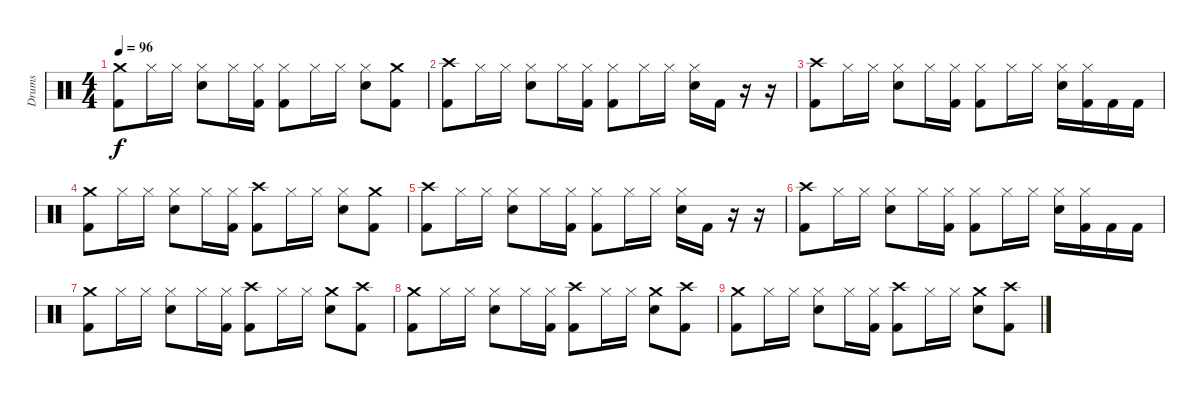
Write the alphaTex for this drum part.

\track ("Drums" "Drums") {instrument percussion}
\staff {score}
\articulation defaults
\ts (4 4)
\tempo 96
\clef neutral
\ks c
("Crash medium (hit)" "Kick (hit) 2").8{dy f} "Hi-Hat (closed)".16 "Hi-Hat (closed)".16 ("Hi-Hat (closed)" "Electric Snare (hit)").8 "Hi-Hat (closed)".16 ("Hi-Hat (closed)" "Kick (hit) 2").16 ("Hi-Hat (closed)" "Kick (hit) 2").8 "Hi-Hat (closed)".16 "Hi-Hat (closed)".16 ("Hi-Hat (closed)" "Electric Snare (hit)").8 ("Crash medium (hit)" "Kick (hit) 2").8 |
("Crash high (hit)" "Kick (hit) 2").8 "Hi-Hat (closed)".16 "Hi-Hat (closed)".16 ("Hi-Hat (closed)" "Electric Snare (hit)").8 "Hi-Hat (closed)".16 ("Hi-Hat (closed)" "Kick (hit) 2").16 ("Hi-Hat (closed)" "Kick (hit) 2").8 "Hi-Hat (closed)".16 "Hi-Hat (closed)".16 ("Hi-Hat (closed)" "Electric Snare (hit)").16 "Kick (hit) 2".16 r.16 r.16 |
("Crash high (hit)" "Kick (hit) 2").8 "Hi-Hat (closed)".16 "Hi-Hat (closed)".16 ("Hi-Hat (closed)" "Electric Snare (hit)").8 "Hi-Hat (closed)".16 ("Hi-Hat (closed)" "Kick (hit) 2").16 ("Hi-Hat (closed)" "Kick (hit) 2").8 "Hi-Hat (closed)".16 "Hi-Hat (closed)".16 ("Hi-Hat (closed)" "Electric Snare (hit)").16 ("Hi-Hat (closed)" "Kick (hit) 2").16 "Kick (hit) 2".16 "Kick (hit) 2".16 |
("Crash medium (hit)" "Kick (hit) 2").8 "Hi-Hat (closed)".16 "Hi-Hat (closed)".16 ("Hi-Hat (closed)" "Electric Snare (hit)").8 "Hi-Hat (closed)".16 ("Hi-Hat (closed)" "Kick (hit) 2").16 ("Crash high (hit)" "Kick (hit) 2").8 "Hi-Hat (closed)".16 "Hi-Hat (closed)".16 ("Hi-Hat (closed)" "Electric Snare (hit)").8 ("Crash medium (hit)" "Kick (hit) 2").8 |
("Crash high (hit)" "Kick (hit) 2").8 "Hi-Hat (closed)".16 "Hi-Hat (closed)".16 ("Hi-Hat (closed)" "Electric Snare (hit)").8 "Hi-Hat (closed)".16 ("Hi-Hat (closed)" "Kick (hit) 2").16 ("Hi-Hat (closed)" "Kick (hit) 2").8 "Hi-Hat (closed)".16 "Hi-Hat (closed)".16 ("Hi-Hat (closed)" "Electric Snare (hit)").16 "Kick (hit) 2".16 r.16 r.16 |
("Crash high (hit)" "Kick (hit) 2").8 "Hi-Hat (closed)".16 "Hi-Hat (closed)".16 ("Hi-Hat (closed)" "Electric Snare (hit)").8 "Hi-Hat (closed)".16 ("Hi-Hat (closed)" "Kick (hit) 2").16 ("Hi-Hat (closed)" "Kick (hit) 2").8 "Hi-Hat (closed)".16 "Hi-Hat (closed)".16 ("Hi-Hat (closed)" "Electric Snare (hit)").16 ("Hi-Hat (closed)" "Kick (hit) 2").16 "Kick (hit) 2".16 "Kick (hit) 2".16 |
("Crash medium (hit)" "Kick (hit) 2").8 "Hi-Hat (closed)".16 "Hi-Hat (closed)".16 ("Hi-Hat (closed)" "Electric Snare (hit)").8 "Hi-Hat (closed)".16 ("Hi-Hat (closed)" "Kick (hit) 2").16 ("Crash high (hit)" "Kick (hit) 2").8 "Hi-Hat (closed)".16 "Hi-Hat (closed)".16 ("Crash medium (hit)" "Electric Snare (hit)").8 ("Crash high (hit)" "Kick (hit) 2").8 |
("Crash medium (hit)" "Kick (hit) 2").8 "Hi-Hat (closed)".16 "Hi-Hat (closed)".16 ("Hi-Hat (closed)" "Electric Snare (hit)").8 "Hi-Hat (closed)".16 ("Hi-Hat (closed)" "Kick (hit) 2").16 ("Crash high (hit)" "Kick (hit) 2").8 "Hi-Hat (closed)".16 "Hi-Hat (closed)".16 ("Crash medium (hit)" "Electric Snare (hit)").8 ("Crash high (hit)" "Kick (hit) 2").8 |
("Crash medium (hit)" "Kick (hit) 2").8 "Hi-Hat (closed)".16 "Hi-Hat (closed)".16 ("Hi-Hat (closed)" "Electric Snare (hit)").8 "Hi-Hat (closed)".16 ("Hi-Hat (closed)" "Kick (hit) 2").16 ("Crash high (hit)" "Kick (hit) 2").8 "Hi-Hat (closed)".16 "Hi-Hat (closed)".16 ("Crash medium (hit)" "Electric Snare (hit)").8 ("Crash high (hit)" "Kick (hit) 2").8
